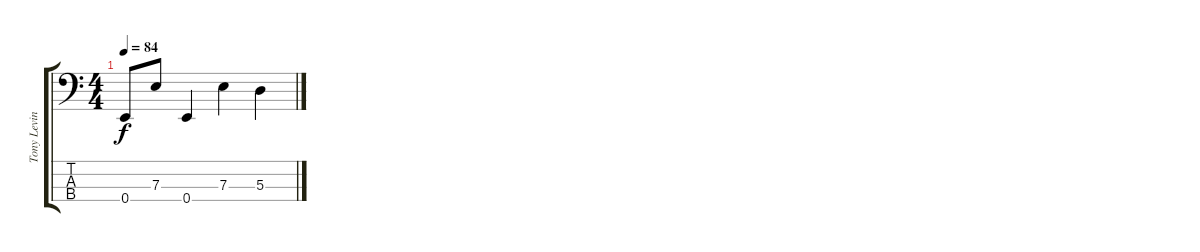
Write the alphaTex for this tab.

\track ("Tony Levin" "Tony Levin") {instrument electricbassfinger}
\staff {score tabs}
\tuning (G2 D2 A1 E1) {hide}
\ts (4 4)
\tempo 84
\clef f4
\ks c
0.4.8{dy f} 7.3.8 0.4.4 7.3.4 5.3.4
